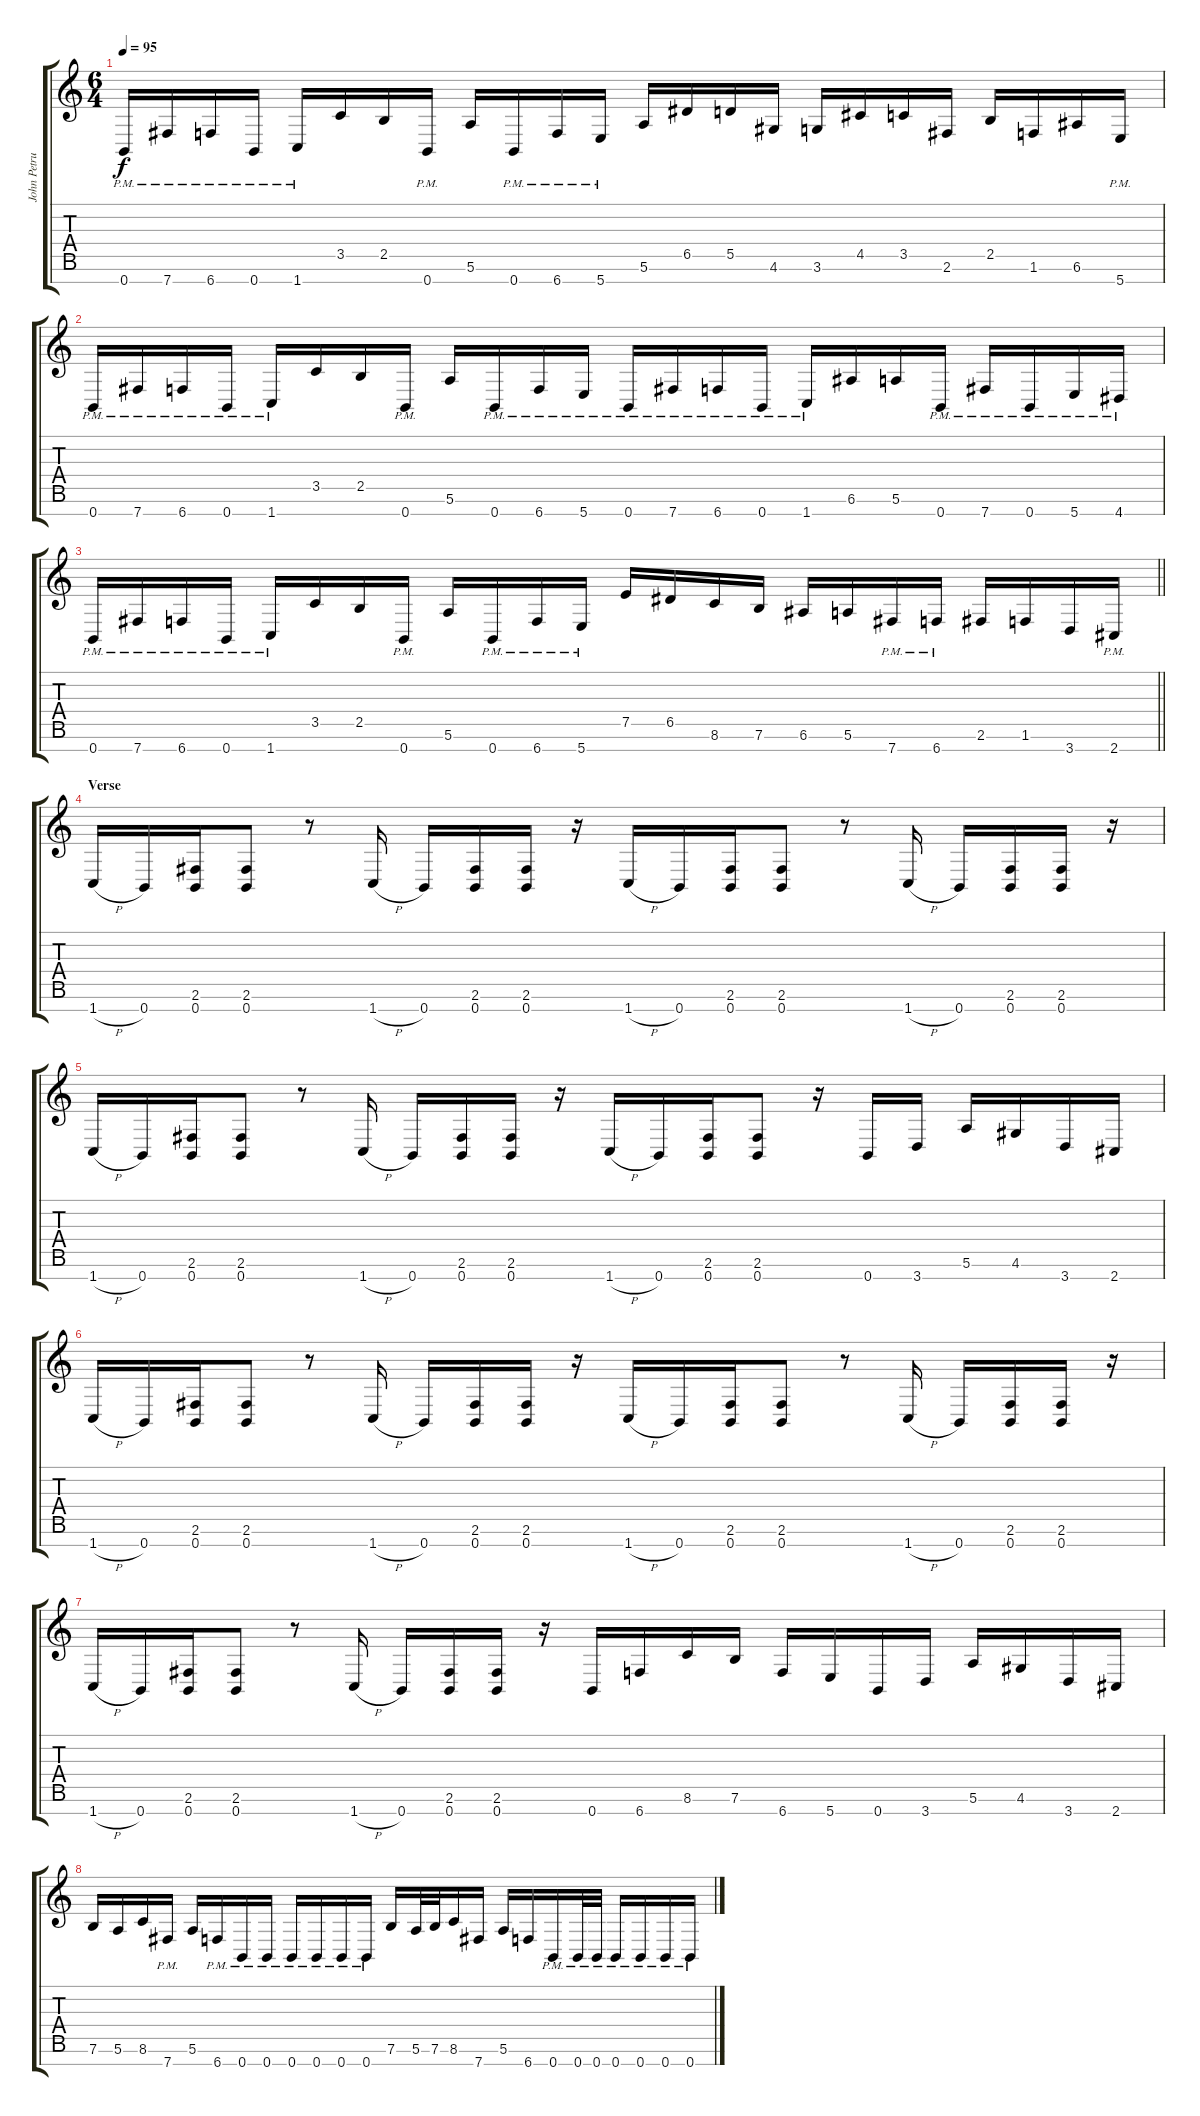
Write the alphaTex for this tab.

\track ("John Petrucci" "John Petru") {instrument distortionguitar}
\staff {score tabs}
\tuning (E4 B3 G3 D3 A2 E2 B1) {hide}
\ts (6 4)
\tempo 95
\clef g2
\ks c
0.7{pm}.16{dy f} 7.7{pm}.16 6.7{pm}.16 0.7{pm}.16 1.7{pm}.16 3.5.16 2.5.16 0.7{pm}.16 5.6.16 0.7{pm}.16 6.7{pm}.16 5.7{pm}.16 5.6.16 6.5.16 5.5.16 4.6.16 3.6.16 4.5.16 3.5.16 2.6.16 2.5.16 1.6.16 6.6.16 5.7{pm}.16 |
0.7{pm}.16 7.7{pm}.16 6.7{pm}.16 0.7{pm}.16 1.7{pm}.16 3.5.16 2.5.16 0.7{pm}.16 5.6.16 0.7{pm}.16 6.7{pm}.16 5.7{pm}.16 0.7{pm}.16 7.7{pm}.16 6.7{pm}.16 0.7{pm}.16 1.7{pm}.16 6.6.16 5.6.16 0.7{pm}.16 7.7{pm}.16 0.7{pm}.16 5.7{pm}.16 4.7{pm}.16 |
\barLineRight lightlight
0.7{pm}.16 7.7{pm}.16 6.7{pm}.16 0.7{pm}.16 1.7{pm}.16 3.5.16 2.5.16 0.7{pm}.16 5.6.16 0.7{pm}.16 6.7{pm}.16 5.7{pm}.16 7.5.16 6.5.16 8.6.16 7.6.16 6.6.16 5.6.16 7.7{pm}.16 6.7{pm}.16 2.6.16 1.6.16 3.7.16 2.7{pm}.16 |
\section ("" "Verse")
1.7{h}.16 0.7.16 (2.6 0.7).16 (2.6 0.7).8 r.8 1.7{h}.16 0.7.16 (2.6 0.7).16 (2.6 0.7).16 r.16 1.7{h}.16 0.7.16 (2.6 0.7).16 (2.6 0.7).8 r.8 1.7{h}.16 0.7.16 (2.6 0.7).16 (2.6 0.7).16 r.16 |
1.7{h}.16 0.7.16 (2.6 0.7).16 (2.6 0.7).8 r.8 1.7{h}.16 0.7.16 (2.6 0.7).16 (2.6 0.7).16 r.16 1.7{h}.16 0.7.16 (2.6 0.7).16 (2.6 0.7).8 r.16 0.7.16 3.7.16 5.6.16 4.6.16 3.7.16 2.7.16 |
1.7{h}.16 0.7.16 (2.6 0.7).16 (2.6 0.7).8 r.8 1.7{h}.16 0.7.16 (2.6 0.7).16 (2.6 0.7).16 r.16 1.7{h}.16 0.7.16 (2.6 0.7).16 (2.6 0.7).8 r.8 1.7{h}.16 0.7.16 (2.6 0.7).16 (2.6 0.7).16 r.16 |
1.7{h}.16 0.7.16 (2.6 0.7).16 (2.6 0.7).8 r.8 1.7{h}.16 0.7.16 (2.6 0.7).16 (2.6 0.7).16 r.16 0.7.16 6.7.16 8.6.16 7.6.16 6.7.16 5.7.16 0.7.16 3.7.16 5.6.16 4.6.16 3.7.16 2.7.16 |
7.6.16 5.6.16 8.6.16 7.7{pm}.16 5.6.16 6.7{pm}.16 0.7{pm}.16 0.7{pm}.16 0.7{pm}.16 0.7{pm}.16 0.7{pm}.16 0.7{pm}.16 7.6.16 5.6.32 7.6.32 8.6.16 7.7.16 5.6.16 6.7.16 0.7{pm}.16 0.7{pm}.32 0.7{pm}.32 0.7{pm}.16 0.7{pm}.16 0.7{pm}.16 0.7{pm}.16
